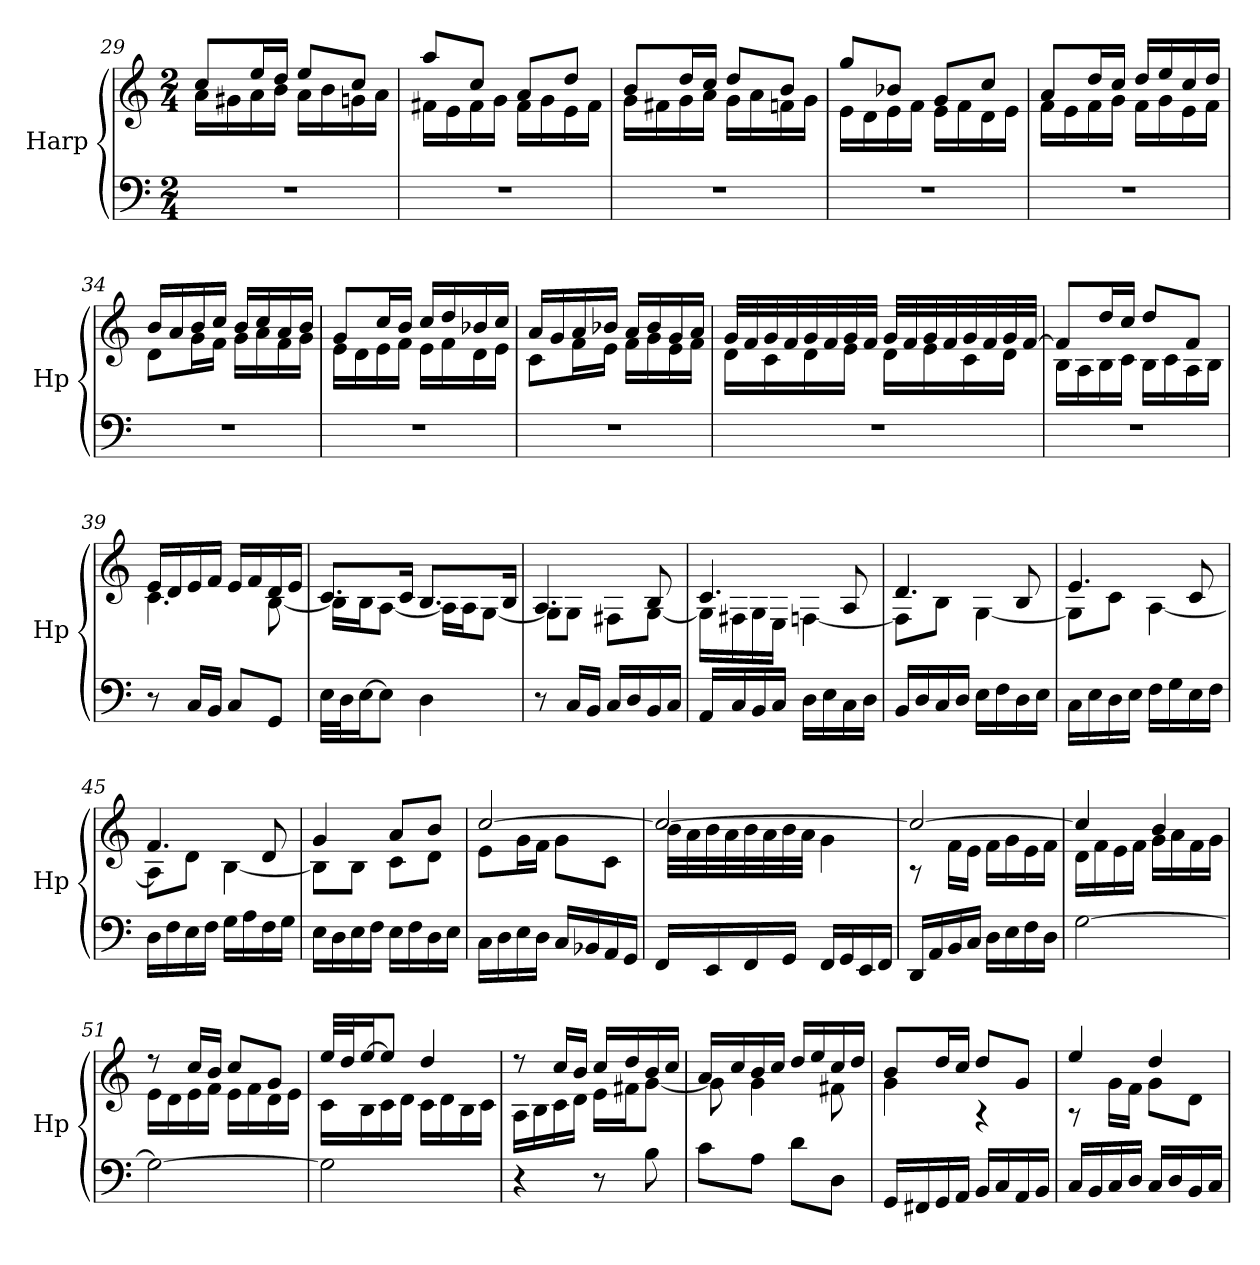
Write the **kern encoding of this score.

**kern	**kern
*part1	*part1
*staff2	*staff1
*I"Harp	*
*I'Hp	*
!!LO:LB:g=z
*clefF4	*clefG2
*k[]	*k[]
*M2/4	*M2/4
=29	=29
*	*^
2r	8cc/L	16a\LL
.	.	16g#X\
.	16ee/L	16a\
.	16dd/JJ	16b\JJ
.	8ee/L	16a\LL
.	.	16b\
.	8cc/J	16gn\
.	.	16a\JJ
=30	=30	=30
2r	8aa/L	16f#X\LL
.	.	16e\
.	8cc/J	16f#\
.	.	16g\JJ
.	8a/L	16f#\LL
.	.	16g\
.	8dd/J	16e\
.	.	16f#\JJ
=31	=31	=31
2r	8b/L	16g\LL
.	.	16f#X\
.	16dd/L	16g\
.	16cc/JJ	16a\JJ
.	8dd/L	16g\LL
.	.	16a\
.	8b/J	16fn\
.	.	16g\JJ
=32	=32	=32
2r	8gg/L	16e\LL
.	.	16d\
.	8b-X/J	16e\
.	.	16f\JJ
.	8g/L	16e\LL
.	.	16f\
.	8cc/J	16d\
.	.	16e\JJ
=33	=33	=33
2r	8a/L	16f\LL
.	.	16e\
.	16dd/L	16f\
.	16cc/JJ	16g\JJ
.	16dd/LL	16f\LL
.	16ee/	16g\
.	16cc/	16e\
.	16dd/JJ	16f\JJ
!!LO:LB:g=z	!!
=34	=34	=34
2r	16b/LL	8d\L
.	16a/	.
.	16b/	16g\L
.	16cc/JJ	16f\JJ
.	16b/LL	16g\LL
.	16cc/	16a\
.	16a/	16f\
.	16b/JJ	16g\JJ
=35	=35	=35
2r	8g/L	16e\LL
.	.	16d\
.	16cc/L	16e\
.	16b/JJ	16f\JJ
.	16cc/LL	16e\LL
.	16dd/	16f\
.	16b-X/	16d\
.	16cc/JJ	16e\JJ
=36	=36	=36
2r	16a/LL	8c\L
.	16g/	.
.	16a/	16f\L
.	16b-X/JJ	16e\JJ
.	16a/LL	16f\LL
.	16b-/	16g\
.	16g/	16e\
.	16a/JJ	16f\JJ
=37	=37	=37
2r	32g/LLL	16d\LL
.	32f/	.
.	32g/	16c\
.	32f/	.
.	32g/	16d\
.	32f/	.
.	32g/	16e\JJ
.	32f/JJJ	.
.	32g/LLL	16d\LL
.	32f/	.
.	32g/	16e\
.	32f/	.
.	32g/	16c\
.	32f/	.
.	32g/	16d\JJ
.	[32f/JJJ	.
!!LO:LB:g=z	!!
=38	=38	=38
2r	8f/L]	16B\LL
.	.	16A\
.	16dd/L	16B\
.	16cc/JJ	16c\JJ
.	8dd/L	16B\LL
.	.	16c\
.	8f/J	16A\
.	.	16B\JJ
=39	=39	=39
8r	16e/LL	4.c\
.	16d/	.
16C/LL	16e/	.
16BB/JJ	16f/JJ	.
8C/L	16e/LL	.
.	16f/	.
8GG/J	16d/	[8B\
.	16e/JJ	.
=40	=40	=40
32E\LLL	8.c/L	16B\LL]
32D\J	.	.
[16E\J	.	16B\J
8E\J]	.	[8A\J
.	16c/Jk	.
4D\	8.B/L	16A\LL]
.	.	16A\J
.	.	[8G\J
.	16B/Jk	.
=41	=41	=41
8r	4.A/	8G\L]
16C/LL	.	8G\J
16BB/JJ	.	.
16C/LL	.	8F#X\L
16D/	.	.
16BB/	8B/	[8G\J
16C/JJ	.	.
!!LO:LB:g=z	!!
=42	=42	=42
16AA/LL	4.c/	16G\LL]
16C/	.	16F#X\
16BB/	.	16G\
16C/JJ	.	16E\JJ
16D\LL	.	[4Fn\
16E\	.	.
16C\	8A/	.
16D\JJ	.	.
=43	=43	=43
16BB/LL	4.d/	8F\L]
16D/	.	.
16C/	.	8B\J
16D/JJ	.	.
16E\LL	.	[4G\
16F\	.	.
16D\	8B/	.
16E\JJ	.	.
=44	=44	=44
16C\LL	4.e/	8G\L]
16E\	.	.
16D\	.	8c\J
16E\JJ	.	.
16F\LL	.	[4A\
16G\	.	.
16E\	8c/	.
16F\JJ	.	.
=45	=45	=45
16D\LL	4.f/	8A\L]
16F\	.	.
16E\	.	8d\J
16F\JJ	.	.
16G\LL	.	[4B\
16A\	.	.
16F\	8d/	.
16G\JJ	.	.
=46	=46	=46
16E\LL	4g/	8B\L]
16D\	.	.
16E\	.	8B\J
16F\JJ	.	.
16E\LL	8a/L	8c\L
16F\	.	.
16D\	8b/J	8d\J
16E\JJ	.	.
!!LO:LB:g=z	!!
=47	=47	=47
16C\LL	[2cc/	8e\L
16D\	.	.
16E\	.	16g\L
16D\JJ	.	16f\JJ
16C/LL	.	8g\L
16BB-X/	.	.
16AA/	.	8c\J
16GG/JJ	.	.
=48	=48	=48
16FF/LL	2cc/_	32b\LLL
.	.	32a\
16EE/	.	32b\
.	.	32a\
16FF/	.	32b\
.	.	32a\
16GG/JJ	.	32b\
.	.	32a\JJJ
16FF/LL	.	4g\
16GG/	.	.
16EE/	.	.
16FF/JJ	.	.
=49	=49	=49
16DD/LL	2cc/_	8rA
16AA/	.	.
16BB/	.	16f\LL
16C/JJ	.	16e\JJ
16D\LL	.	16f\LL
16E\	.	16g\
16F\	.	16e\
16D\JJ	.	16f\JJ
=50	=50	=50
[2G\	4cc/]	16d\LL
.	.	16f\
.	.	16e\
.	.	16f\JJ
.	4b/	16g\LL
.	.	16a\
.	.	16f\
.	.	16g\JJ
=51	=51	=51
2G\_	8r	16e\LL
.	.	16d\
.	16cc/LL	16e\
.	16b/JJ	16f\JJ
.	8cc/L	16e\LL
.	.	16f\
.	8g/J	16d\
.	.	16e\JJ
!!LO:PB:g=z	!!
=52	=52	=52
2G\]	32ee/LLL	16c\LL
.	32dd/J	.
.	[16ee/J	16B\
.	8ee/J]	16c\
.	.	16d\JJ
.	4dd/	16c\LL
.	.	16d\
.	.	16B\
.	.	16c\JJ
=53	=53	=53
4r	8r	16A\LL
.	.	16B\
.	16cc/LL	16c\
.	16b/JJ	16d\JJ
8r	16cc/LL	16e\LL
.	16dd/	16f#X\J
8B\	16b/	[8g\J
.	16cc/JJ	.
=54	=54	=54
8c\L	16a/LL	8g\]
.	16cc/	.
8A\J	16b/	4g\
.	16cc/JJ	.
8d\L	16dd/LL	.
.	16ee/	.
8D\J	16cc/	8f#X\
.	16dd/JJ	.
=55	=55	=55
16GG/LL	8b/L	4g\
16FF#X/	.	.
16GG/	16dd/L	.
16AA/JJ	16cc/JJ	.
16BB/LL	8dd/L	4rA
16C/	.	.
16AA/	8g/J	.
16BB/JJ	.	.
=56	=56	=56
16C/LL	4ee/	8rA
16BB/	.	.
16C/	.	16g\LL
16D/JJ	.	16f\JJ
16C/LL	4dd/	8g\L
16D/	.	.
16BB/	.	8d\J
16C/JJ	.	.
*	*v	*v
=	=
*-	*-
